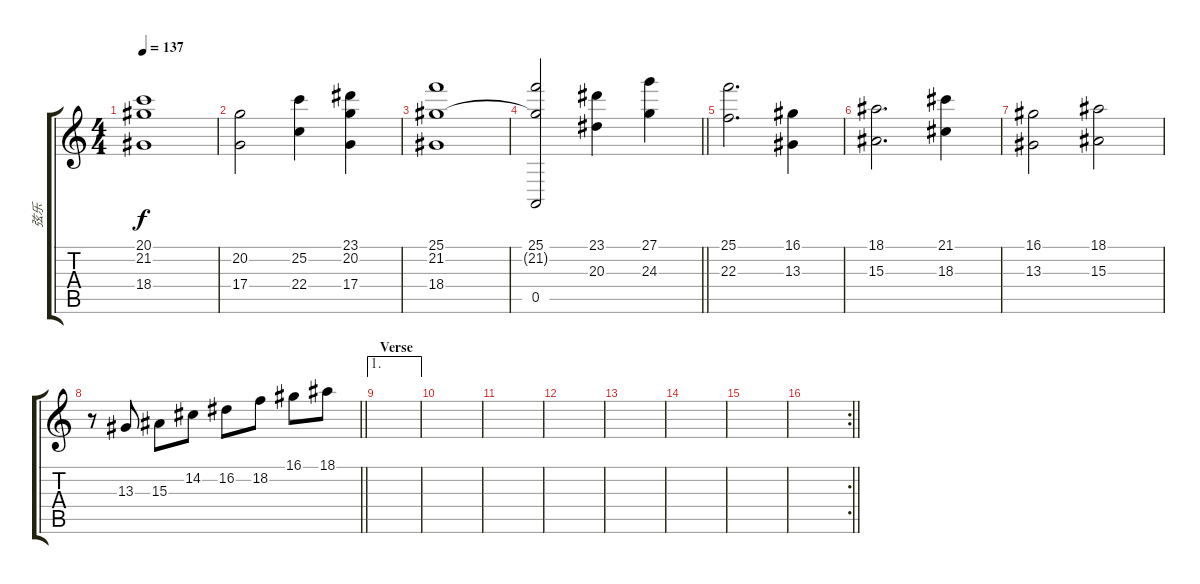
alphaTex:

\track ("弦乐" "弦乐") {instrument stringensemble1}
\staff {score tabs}
\tuning (E4 B3 G3 D3 A2 E2) {hide}
\ts (4 4)
\tempo 137
\clef g2
\ks c
(20.1 21.2 18.4).1{dy f} |
(20.2 17.4).2 (25.2 22.4).4 (23.1 20.2 17.4).4 |
(25.1 21.2 18.4).1 |
\barLineRight lightlight
(25.1 21.2{t} 0.5).2 (23.1 20.3).4 (27.1 24.3).4 |
(25.1 22.3).2{d} (16.1 13.3).4 |
(18.1 15.3).2{d} (21.1 18.3).4 |
(16.1 13.3).2 (18.1 15.3).2 |
\barLineRight lightlight
r.8 13.3.8 15.3.8 14.2.8 16.2.8 18.2.8 16.1.8 18.1.8 |
\ae 1
\section ("" "Verse")
|
|
|
|
|
|
|
\rc 2
\barLineRight lightlight
